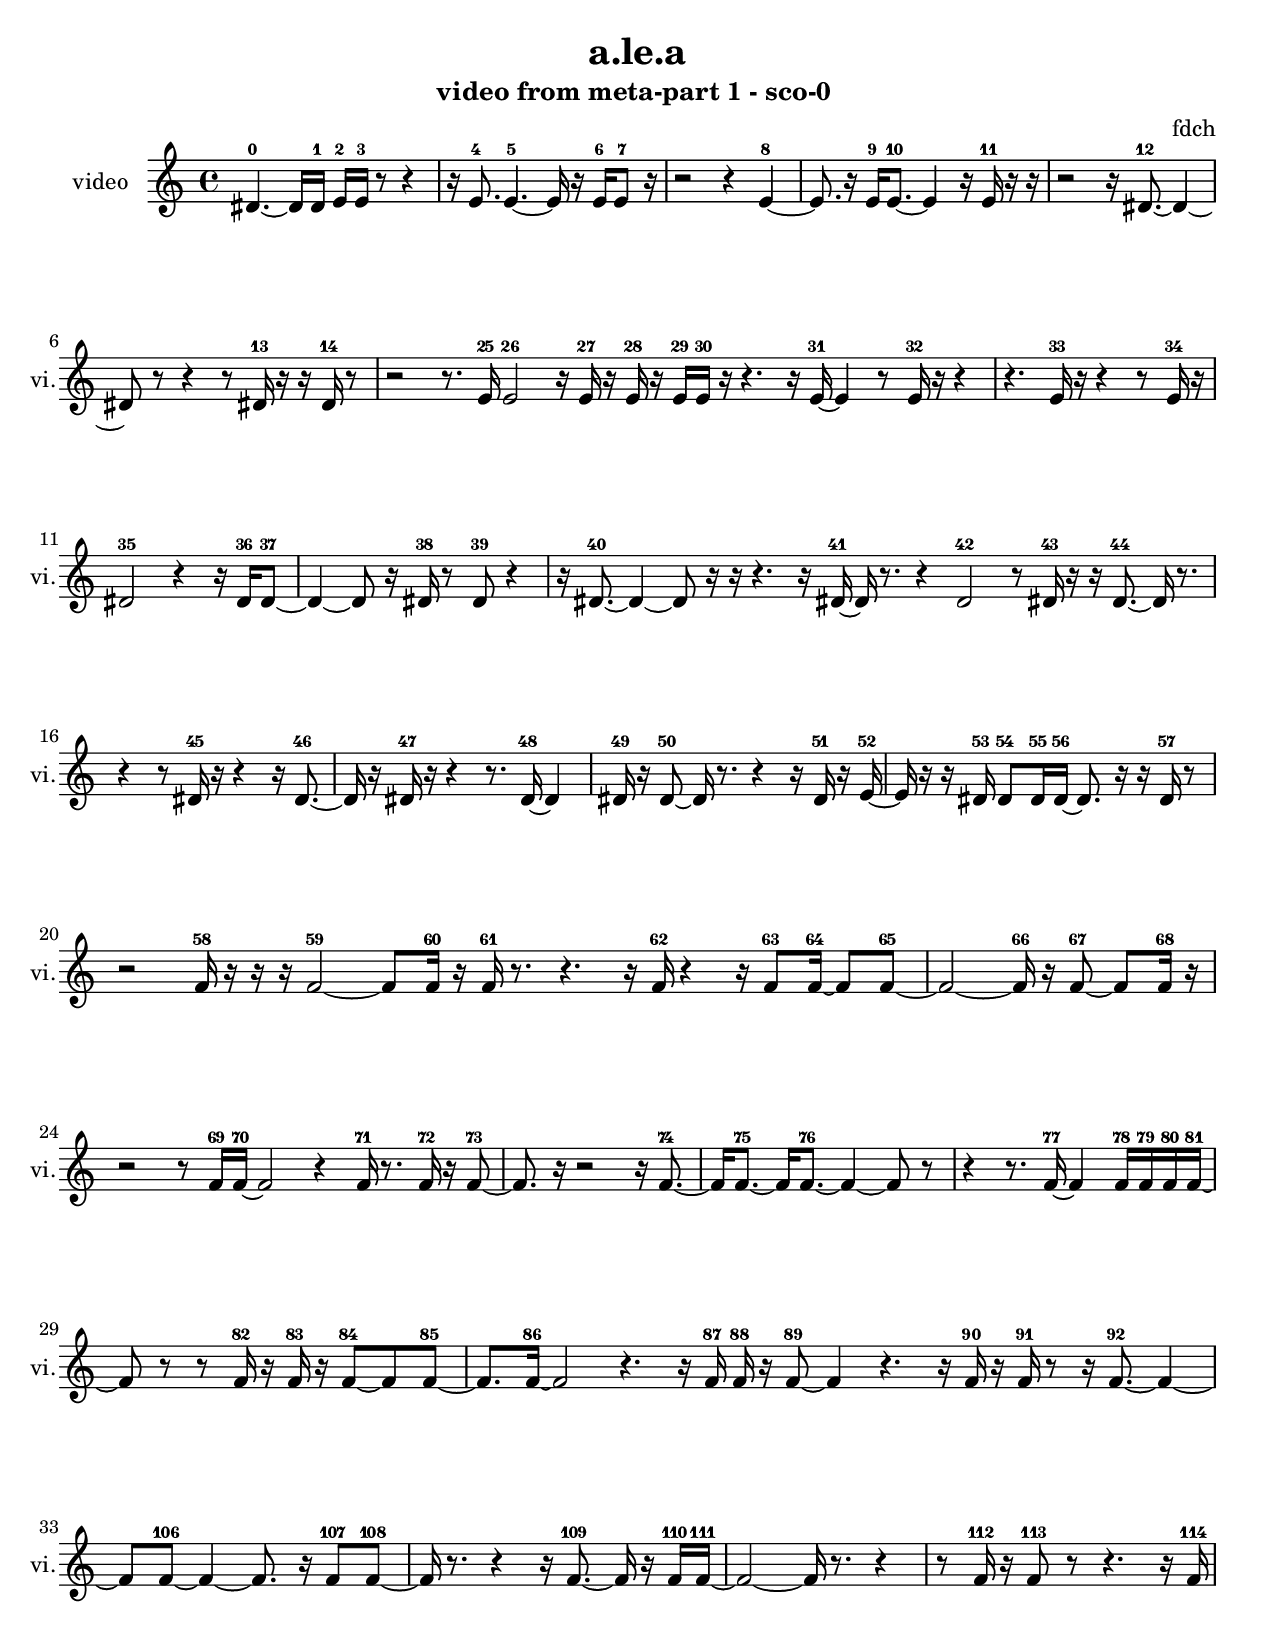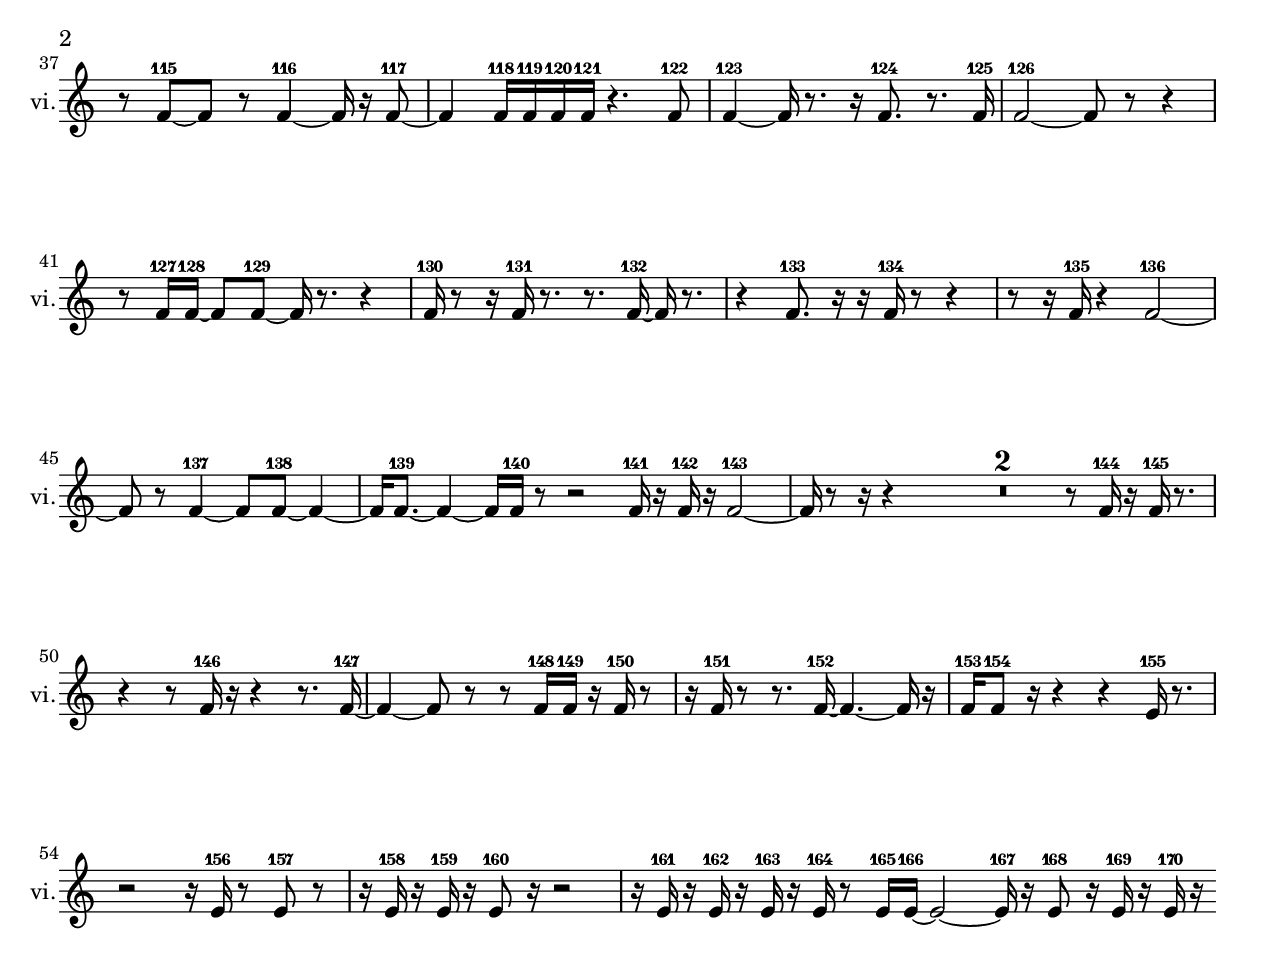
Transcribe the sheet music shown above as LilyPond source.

\version "2.19.56" 

video_one_part = \relative c' {

  \time 4/4

  \clef treble 
  % ________________________________________bar 1 :
  dis4.~-0 
  dis16  dis16-1 
  e16-2  e16-3  r8 
  r4  |
  % ________________________________________bar 2 :
  r16  e8.-4 
  e4.~-5 
  e16  r16 
  e16-6  e8-7  r16  |
  % ________________________________________bar 3 :
  r2 
  r4 
  e4~-8  |
  % ________________________________________bar 4 :
  e8.  r16 
  e16-9  e8.~-10 
  e4 
  r16  e16-11  r16  r16  |
  % ________________________________________bar 5 :
  r2 
  r16  dis8.~-12 
  dis4~  |
  % ________________________________________bar 6 :
  dis8  r8 
  r4 
  r8  dis16-13  r16 
  r16  dis16-14  r8  |
  % ________________________________________bar 7 :
  r2 
  r8.  e16-25  |
  % ________________________________________bar 2 :
  e2-26 
  r16  e16-27  r16  e16-28 
  r16  e16-29  e16-30  r16  |
  % ________________________________________bar 3 :
  r4. 
  r16  e16~-31 
  e4 
  r8  e16-32  r16  |
  % ________________________________________bar 4 :
  r4 
  r4. 
  e16-33  r16 
  r4  |
  % ________________________________________bar 5 :
  r8  e16-34  r16 
  dis2-35 
  r4  |
  % ________________________________________bar 6 :
  r16  dis16-36  dis8~-37 
  dis4~ 
  dis8  r16  dis16-38 
  r8  dis8-39  |
  % ________________________________________bar 7 :
  r4 
  r16  dis8.~-40 
  dis4~ 
  dis8  r16  r16  |
  % ________________________________________bar 8 :
  r4. 
  r16  dis16~-41 
  dis16  r8. 
  r4  |
  % ________________________________________bar 9 :
  dis2-42 
  r8  dis16-43  r16 
  r16  dis8.~-44  |
  % ________________________________________bar 10 :
  dis16  r8. 
  r4 
  r8  dis16-45  r16 
  r4  |
  % ________________________________________bar 11 :
  r16  dis8.~-46 
  dis16  r16  dis16-47  r16 
  r4 
  r8.  dis16~-48  |
  % ________________________________________bar 12 :
  dis4 
  dis16-49  r16  dis8~-50 
  dis16  r8. 
  r4  |
  % ________________________________________bar 13 :
  r16  dis16-51  r16  e16~-52 
  e16  r16  r16  dis16-53 
  dis8-54  dis16-55  dis16~-56 
  dis8.  r16  |
  % ________________________________________bar 14 :
  r16  dis16-57  r8 
  r2 
  f16-58  r16  r16  r16  |
  % ________________________________________bar 15 :
  f2~-59 
  f8  f16-60  r16 
  f16-61  r8.  |
  % ________________________________________bar 16 :
  r4. 
  r16  f16-62 
  r4 
  r16  f8-63  f16~-64  |
  % ________________________________________bar 17 :
  f8  f8~-65 
  f2~ 
  f16-66  r16  f8~-67  |
  % ________________________________________bar 18 :
  f8  f16-68  r16 
  r2 
  r8  f16-69  f16~-70  |
  % ________________________________________bar 19 :
  f2 
  r4 
  f16-71  r8.  |
  % ________________________________________bar 20 :
  f16-72  r16  f8~-73 
  f8.  r16 
  r2  |
  % ________________________________________bar 21 :
  r16  f8.~-74 
  f16  f8.~-75 
  f16  f8.~-76 
  f4~  |
  % ________________________________________bar 22 :
  f8  r8 
  r4 
  r8.  f16~-77 
  f4  |
  % ________________________________________bar 23 :
  f16-78  f16-79  f16-80  f16~-81 
  f8  r8 
  r8  f16-82  r16 
  f16-83  r16  f8~-84  |
  % ________________________________________bar 24 :
  f8  f8~-85 
  f8.  f16~-86 
  f2~  |
  % ________________________________________bar 25 :
  r4. 
  r16  f16-87 
  f16-88  r16  f8~-89 
  f4  |
  % ________________________________________bar 26 :
  r4. 
  r16  f16-90 
  r16  f16-91  r8 
  r16  f8.~-92  |
  % ________________________________________bar 27 :
  f4~ 
  f8  f8~-106 
  f4~  |
  % ________________________________________bar 2 :
  f8.  r16 
  f8-107  f8~-108 
  f16  r8. 
  r4  |
  % ________________________________________bar 3 :
  r16  f8.~-109 
  f16  r16  f16-110  f16~-111 
  f2~  |
  % ________________________________________bar 4 :
  f16  r8. 
  r4 
  r8  f16-112  r16 
  f8-113  r8  |
  % ________________________________________bar 5 :
  r4. 
  r16  f16-114 
  r8  f8~-115 
  f8  r8  |
  % ________________________________________bar 6 :
  f4~-116 
  f16  r16  f8~-117 
  f4 
  f16-118  f16-119  f16-120  f16-121  |
  % ________________________________________bar 7 :
  r4. 
  f8-122 
  f4~-123 
  f16  r8.  |
  % ________________________________________bar 8 :
  r16  f8.-124 
  r8.  f16-125 
  f2~-126  |
  % ________________________________________bar 9 :
  f8  r8 
  r4 
  r8  f16-127  f16~-128 
  f8  f8~-129  |
  % ________________________________________bar 10 :
  f16  r8. 
  r4 
  f16-130  r8  r16 
  f16-131  r8.  |
  % ________________________________________bar 11 :
  r8.  f16~-132 
  f16  r8. 
  r4 
  f8.-133  r16  |
  % ________________________________________bar 12 :
  r16  f16-134  r8 
  r4 
  r8  r16  f16-135 
  r4  |
  % ________________________________________bar 13 :
  f2~-136 
  f8  r8 
  f4~-137  |
  % ________________________________________bar 14 :
  f8  f8~-138 
  f4~ 
  f16  f8.~-139 
  f4~  |
  % ________________________________________bar 15 :
  f16  f16-140  r8 
  r2 
  f16-141  r16  f16-142  r16  |
  % ________________________________________bar 16 :
  f2~-143 
  f16  r8  r16 
  r4  |
  % ________________________________________bar 17 :
  R1  |
  % ________________________________________bar 18 :
  r8  f16-144  r16 
  f16-145  r8. 
  r4 
  r8  f16-146  r16  |
  % ________________________________________bar 19 :
  r4 
  r8.  f16~-147 
  f4~ 
  f8  r8  |
  % ________________________________________bar 20 :
  r8  f16-148  f16-149 
  r16  f16-150  r8 
  r16  f16-151  r8 
  r8.  f16~-152  |
  % ________________________________________bar 21 :
  f4.~ 
  f16  r16 
  f16-153  f8-154  r16 
  r4  |
  % ________________________________________bar 22 :
  r4 
  e16-155  r8. 
  r2  |
  % ________________________________________bar 23 :
  r16  e16-156  r8 
  e8-157  r8 
  r16  e16-158  r16  e16-159 
  r16  e8-160  r16  |
  % ________________________________________bar 24 :
  r2 
  r16  e16-161  r16  e16-162 
  r16  e16-163  r16  e16-164  |
  % ________________________________________bar 25 :
  r8  e16-165  e16~-166 
  e2~ 
  e16-167  r16  e8-168  |
  % ________________________________________bar 26 :
  r16  e16-169  r16  e16-170 
  r16 
}



\header {
  title = "a.le.a"
  subtitle = "video from meta-part 1 - sco-0 "
  composer = "fdch"
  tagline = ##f
}
\paper {
  max-systems-per-page = #8
}
\score {
  <<
    \set Score.skipBars = ##t
    \new Staff \with { 
      instrumentName = "video" 
      shortInstrumentName = "vi."} 
    {
      <<
        \new Voice {
          \video_one_part
        }
      >>
    }
  >>
  \layout {
    \mergeDifferentlyHeadedOn
    \mergeDifferentlyDottedOn
    #(set-default-paper-size "letter")
  }
}
